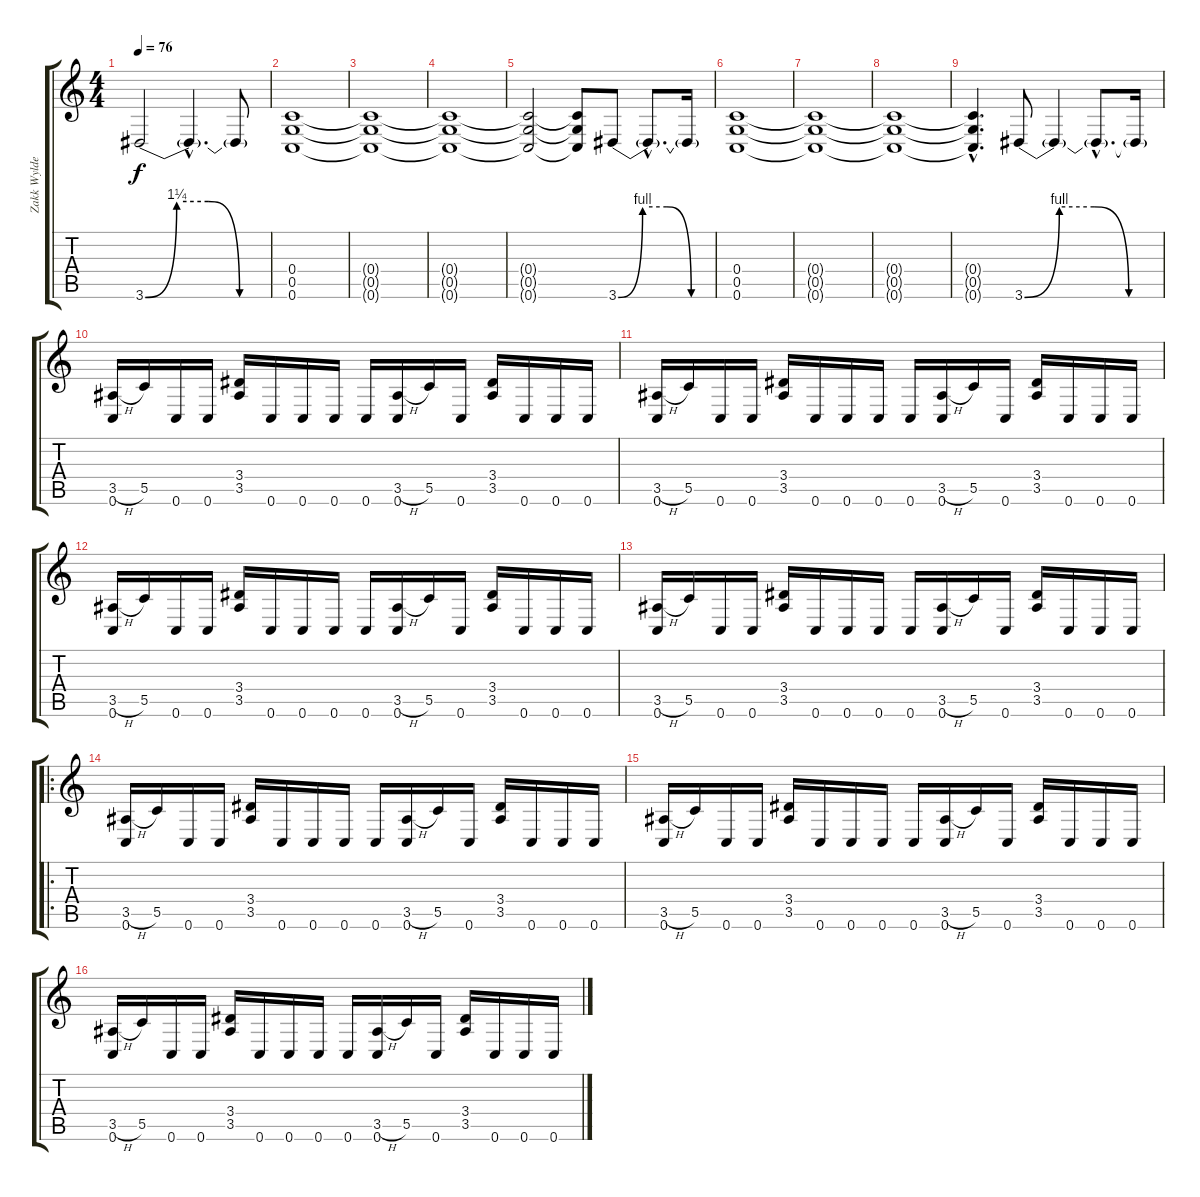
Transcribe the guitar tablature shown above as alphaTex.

\track ("Zakk Wylde" "Zakk Wylde") {instrument distortionguitar}
\staff {score tabs}
\tuning (D4 A3 F3 C3 G2 C2) {hide}
\ts (4 4)
\tempo 76
\clef g2
\ks c
3.6{be (custom 0 0 15 5 30 5 45 0 60 0)}.2{dy f instrument distortionguitar} 3.6{hac t}.4{d} 3.6{t}.8 |
(0.4 0.5 0.6).1 |
(0.4{t} 0.5{t} 0.6{t}).1 |
(0.4{t} 0.5{t} 0.6{t}).1 |
(0.4{t} 0.5{t} 0.6{t}).2 (0.4{t} 0.5{t} 0.6{t}).8 3.6{be (custom 0 0 15 4 30 4 45 0 60 0)}.8 3.6{hac t}.8{d} 3.6{t}.16 |
(0.4 0.5 0.6).1 |
(0.4{t} 0.5{t} 0.6{t}).1 |
(0.4{t} 0.5{t} 0.6{t}).1 |
(0.4{hac t} 0.5{hac t} 0.6{hac t}).4{d} 3.6{be (custom 0 0 15 4 30 4 45 0 60 0)}.8 3.6{t}.4 3.6{hac t}.8{d} 3.6{t}.16 |
(3.5{h} 0.6).16 5.5.16 0.6.16 0.6.16 (3.4 3.5).16 0.6.16 0.6.16 0.6.16 0.6.16 (3.5{h} 0.6).16 5.5.16 0.6.16 (3.4 3.5).16 0.6.16 0.6.16 0.6.16 |
(3.5{h} 0.6).16 5.5.16 0.6.16 0.6.16 (3.4 3.5).16 0.6.16 0.6.16 0.6.16 0.6.16 (3.5{h} 0.6).16 5.5.16 0.6.16 (3.4 3.5).16 0.6.16 0.6.16 0.6.16 |
(3.5{h} 0.6).16 5.5.16 0.6.16 0.6.16 (3.4 3.5).16 0.6.16 0.6.16 0.6.16 0.6.16 (3.5{h} 0.6).16 5.5.16 0.6.16 (3.4 3.5).16 0.6.16 0.6.16 0.6.16 |
(3.5{h} 0.6).16 5.5.16 0.6.16 0.6.16 (3.4 3.5).16 0.6.16 0.6.16 0.6.16 0.6.16 (3.5{h} 0.6).16 5.5.16 0.6.16 (3.4 3.5).16 0.6.16 0.6.16 0.6.16 |
\ro
(3.5{h} 0.6).16 5.5.16 0.6.16 0.6.16 (3.4 3.5).16 0.6.16 0.6.16 0.6.16 0.6.16 (3.5{h} 0.6).16 5.5.16 0.6.16 (3.4 3.5).16 0.6.16 0.6.16 0.6.16 |
(3.5{h} 0.6).16 5.5.16 0.6.16 0.6.16 (3.4 3.5).16 0.6.16 0.6.16 0.6.16 0.6.16 (3.5{h} 0.6).16 5.5.16 0.6.16 (3.4 3.5).16 0.6.16 0.6.16 0.6.16 |
(3.5{h} 0.6).16 5.5.16 0.6.16 0.6.16 (3.4 3.5).16 0.6.16 0.6.16 0.6.16 0.6.16 (3.5{h} 0.6).16 5.5.16 0.6.16 (3.4 3.5).16 0.6.16 0.6.16 0.6.16
